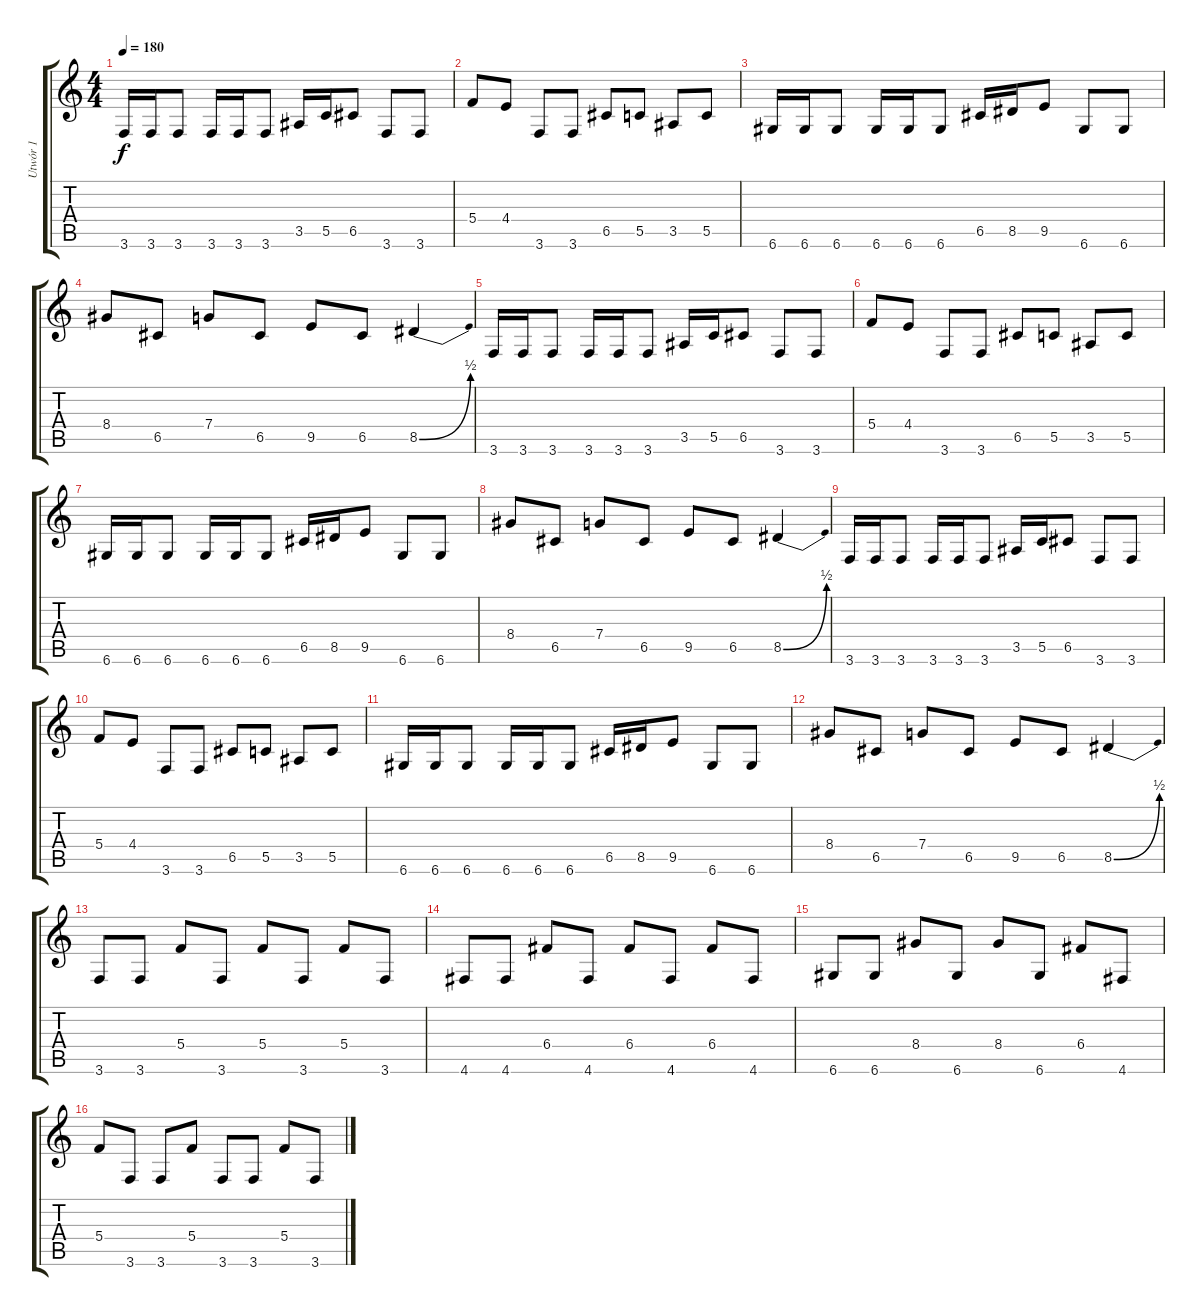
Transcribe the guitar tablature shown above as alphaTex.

\track ("Utwór 1" "Utwór 1") {instrument distortionguitar}
\staff {score tabs}
\tuning (D4 A3 F3 C3 G2 D2) {hide}
\ts (4 4)
\tempo 180
\clef g2
\ks c
3.6.16{dy f} 3.6.16 3.6.8 3.6.16 3.6.16 3.6.8 3.5.16 5.5.16 6.5.8 3.6.8 3.6.8 |
5.4.8 4.4.8 3.6.8 3.6.8 6.5.8 5.5.8 3.5.8 5.5.8 |
6.6.16 6.6.16 6.6.8 6.6.16 6.6.16 6.6.8 6.5.16 8.5.16 9.5.8 6.6.8 6.6.8 |
8.4.8 6.5.8 7.4.8 6.5.8 9.5.8 6.5.8 8.5{be (bend 0 0 60 2)}.4 |
3.6.16 3.6.16 3.6.8 3.6.16 3.6.16 3.6.8 3.5.16 5.5.16 6.5.8 3.6.8 3.6.8 |
5.4.8 4.4.8 3.6.8 3.6.8 6.5.8 5.5.8 3.5.8 5.5.8 |
6.6.16 6.6.16 6.6.8 6.6.16 6.6.16 6.6.8 6.5.16 8.5.16 9.5.8 6.6.8 6.6.8 |
8.4.8 6.5.8 7.4.8 6.5.8 9.5.8 6.5.8 8.5{be (bend 0 0 60 2)}.4 |
3.6.16 3.6.16 3.6.8 3.6.16 3.6.16 3.6.8 3.5.16 5.5.16 6.5.8 3.6.8 3.6.8 |
5.4.8 4.4.8 3.6.8 3.6.8 6.5.8 5.5.8 3.5.8 5.5.8 |
6.6.16 6.6.16 6.6.8 6.6.16 6.6.16 6.6.8 6.5.16 8.5.16 9.5.8 6.6.8 6.6.8 |
8.4.8 6.5.8 7.4.8 6.5.8 9.5.8 6.5.8 8.5{be (bend 0 0 60 2)}.4 |
3.6.8 3.6.8 5.4.8 3.6.8 5.4.8 3.6.8 5.4.8 3.6.8 |
4.6.8 4.6.8 6.4.8 4.6.8 6.4.8 4.6.8 6.4.8 4.6.8 |
6.6.8 6.6.8 8.4.8 6.6.8 8.4.8 6.6.8 6.4.8 4.6.8 |
5.4.8 3.6.8 3.6.8 5.4.8 3.6.8 3.6.8 5.4.8 3.6.8
